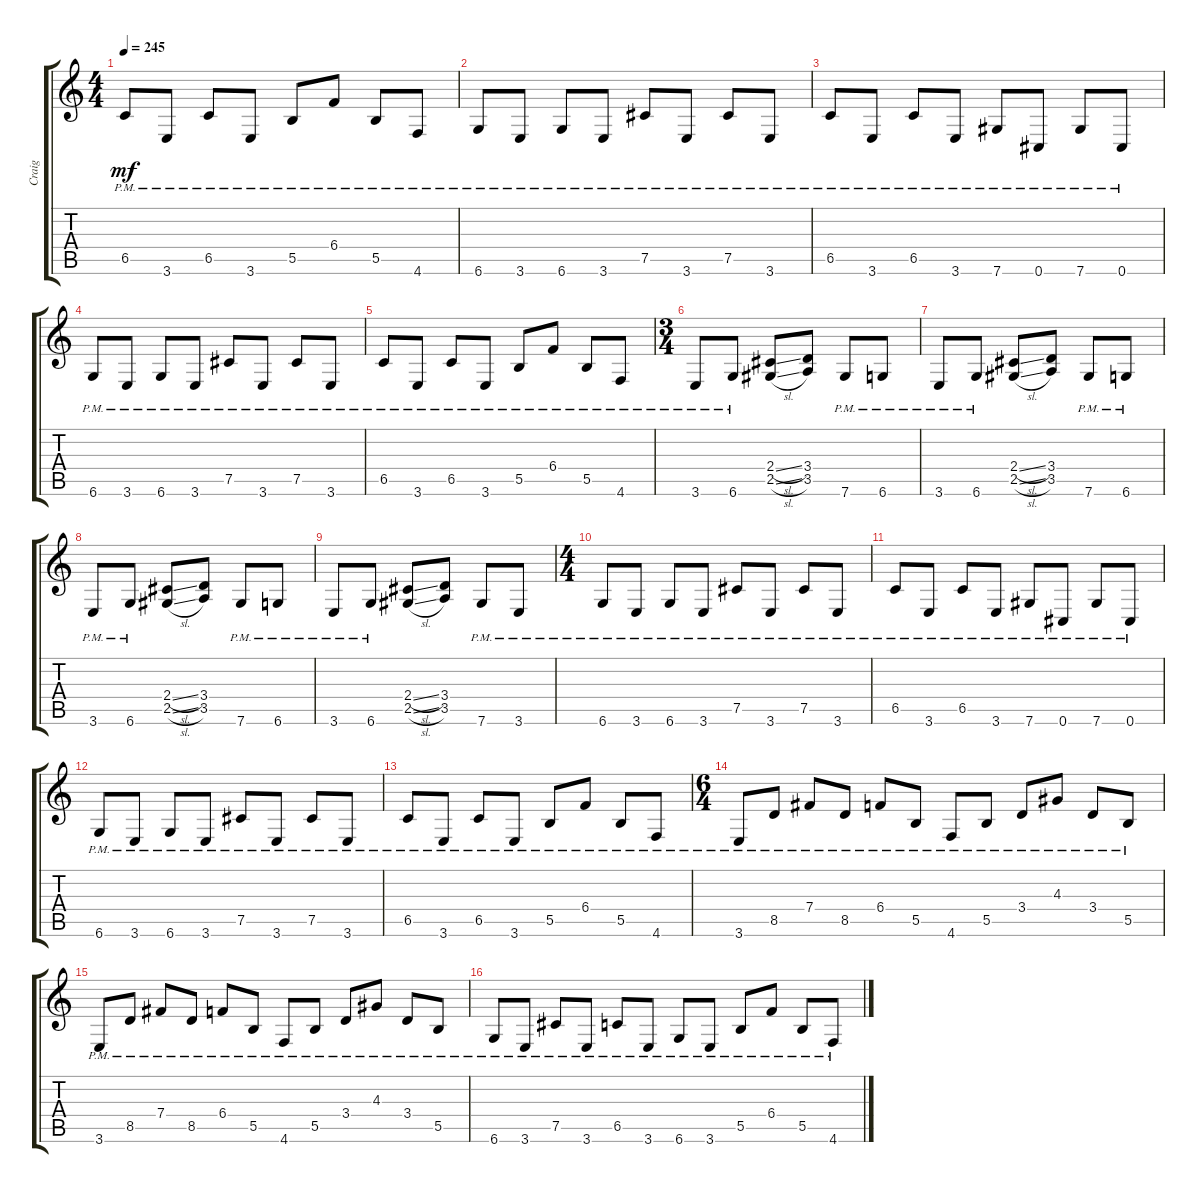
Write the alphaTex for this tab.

\track ("Craig" "Craig") {instrument distortionguitar}
\staff {score tabs}
\tuning (Db4 Ab3 E3 B2 Gb2 Db2) {hide}
\ts (4 4)
\tempo 245
\clef g2
\ks c
6.5{pm}.8{dy mf} 3.6{pm}.8 6.5{pm}.8 3.6{pm}.8 5.5{pm}.8 6.4{pm}.8 5.5{pm}.8 4.6{pm}.8 |
6.6{pm}.8 3.6{pm}.8 6.6{pm}.8 3.6{pm}.8 7.5{pm}.8 3.6{pm}.8 7.5{pm}.8 3.6{pm}.8 |
6.5{pm}.8 3.6{pm}.8 6.5{pm}.8 3.6{pm}.8 7.6{pm}.8 0.6{pm}.8 7.6{pm}.8 0.6{pm}.8 |
6.6{pm}.8 3.6{pm}.8 6.6{pm}.8 3.6{pm}.8 7.5{pm}.8 3.6{pm}.8 7.5{pm}.8 3.6{pm}.8 |
6.5{pm}.8 3.6{pm}.8 6.5{pm}.8 3.6{pm}.8 5.5{pm}.8 6.4{pm}.8 5.5{pm}.8 4.6{pm}.8 |
\ts (3 4)
3.6{pm}.8 6.6{pm}.8 (2.4{sl} 2.5{sl}).8 (3.4 3.5).8 7.6{pm}.8 6.6{pm}.8 |
3.6{pm}.8 6.6{pm}.8 (2.4{sl} 2.5{sl}).8 (3.4 3.5).8 7.6{pm}.8 6.6{pm}.8 |
3.6{pm}.8 6.6{pm}.8 (2.4{sl} 2.5{sl}).8 (3.4 3.5).8 7.6{pm}.8 6.6{pm}.8 |
3.6{pm}.8 6.6{pm}.8 (2.4{sl} 2.5{sl}).8 (3.4 3.5).8 7.6{pm}.8 3.6{pm}.8 |
\ts (4 4)
6.6{pm}.8 3.6{pm}.8 6.6{pm}.8 3.6{pm}.8 7.5{pm}.8 3.6{pm}.8 7.5{pm}.8 3.6{pm}.8 |
6.5{pm}.8 3.6{pm}.8 6.5{pm}.8 3.6{pm}.8 7.6{pm}.8 0.6{pm}.8 7.6{pm}.8 0.6{pm}.8 |
6.6{pm}.8 3.6{pm}.8 6.6{pm}.8 3.6{pm}.8 7.5{pm}.8 3.6{pm}.8 7.5{pm}.8 3.6{pm}.8 |
6.5{pm}.8 3.6{pm}.8 6.5{pm}.8 3.6{pm}.8 5.5{pm}.8 6.4{pm}.8 5.5{pm}.8 4.6{pm}.8 |
\ts (6 4)
3.6{pm}.8 8.5{pm}.8 7.4{pm}.8 8.5{pm}.8 6.4{pm}.8 5.5{pm}.8 4.6{pm}.8 5.5{pm}.8 3.4{pm}.8 4.3{pm}.8 3.4{pm}.8 5.5{pm}.8 |
3.6{pm}.8 8.5{pm}.8 7.4{pm}.8 8.5{pm}.8 6.4{pm}.8 5.5{pm}.8 4.6{pm}.8 5.5{pm}.8 3.4{pm}.8 4.3{pm}.8 3.4{pm}.8 5.5{pm}.8 |
6.6{pm}.8 3.6{pm}.8 7.5{pm}.8 3.6{pm}.8 6.5{pm}.8 3.6{pm}.8 6.6{pm}.8 3.6{pm}.8 5.5{pm}.8 6.4{pm}.8 5.5{pm}.8 4.6{pm}.8
